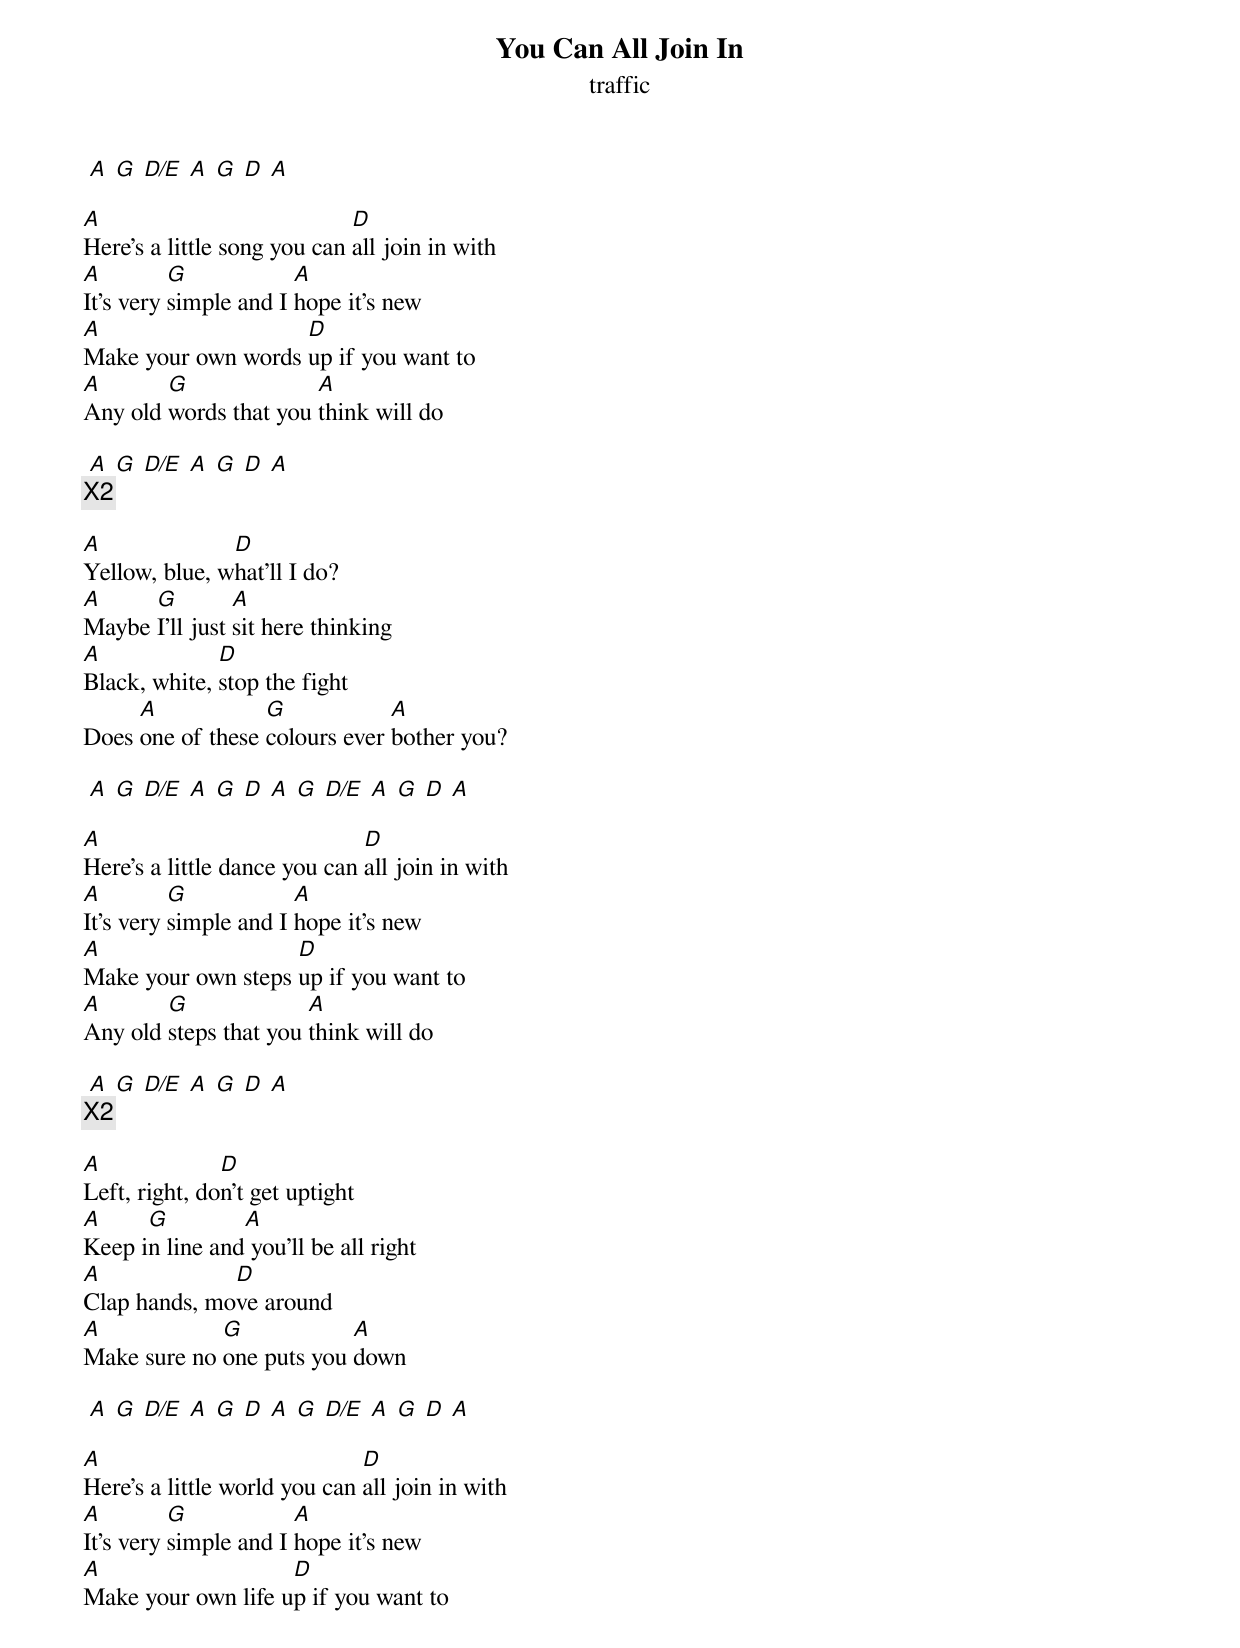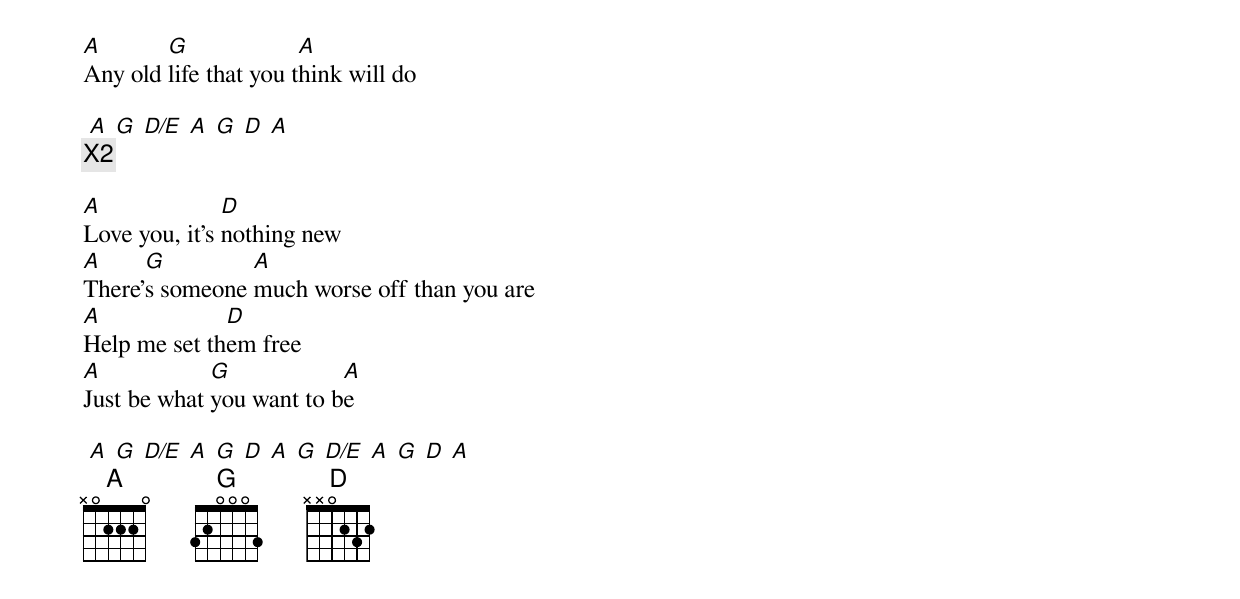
{title: You Can All Join In}
{subtitle: traffic}

 [A] [G] [D/E] [A] [G] [D] [A]

[A]Here's a little song you can [D]all join in with
[A]It's very [G]simple and I [A]hope it's new
[A]Make your own words [D]up if you want to
[A]Any old [G]words that you [A]think will do

 [A] [G] [D/E] [A] [G] [D] [A]
{c:X2}

[A]Yellow, blue, w[D]hat'll I do?
[A]Maybe [G]I'll just [A]sit here thinking
[A]Black, white, [D]stop the fight
Does [A]one of these [G]colours ever [A]bother you?

 [A] [G] [D/E] [A] [G] [D] [A] [G] [D/E] [A] [G] [D] [A]

[A]Here's a little dance you can [D]all join in with
[A]It's very [G]simple and I [A]hope it's new
[A]Make your own steps [D]up if you want to
[A]Any old [G]steps that you [A]think will do

 [A] [G] [D/E] [A] [G] [D] [A]
{c:X2}

[A]Left, right, do[D]n't get uptight
[A]Keep i[G]n line and[A] you'll be all right
[A]Clap hands, mo[D]ve around
[A]Make sure no [G]one puts you [A]down

 [A] [G] [D/E] [A] [G] [D] [A] [G] [D/E] [A] [G] [D] [A]

[A]Here's a little world you can [D]all join in with
[A]It's very [G]simple and I [A]hope it's new
[A]Make your own life u[D]p if you want to
[A]Any old [G]life that you t[A]hink will do

 [A] [G] [D/E] [A] [G] [D] [A]
{c:X2}

[A]Love you, it's [D]nothing new
[A]There'[G]s someone [A]much worse off than you are
[A]Help me set th[D]em free
[A]Just be what [G]you want to b[A]e

 [A] [G] [D/E] [A] [G] [D] [A] [G] [D/E] [A] [G] [D] [A]
